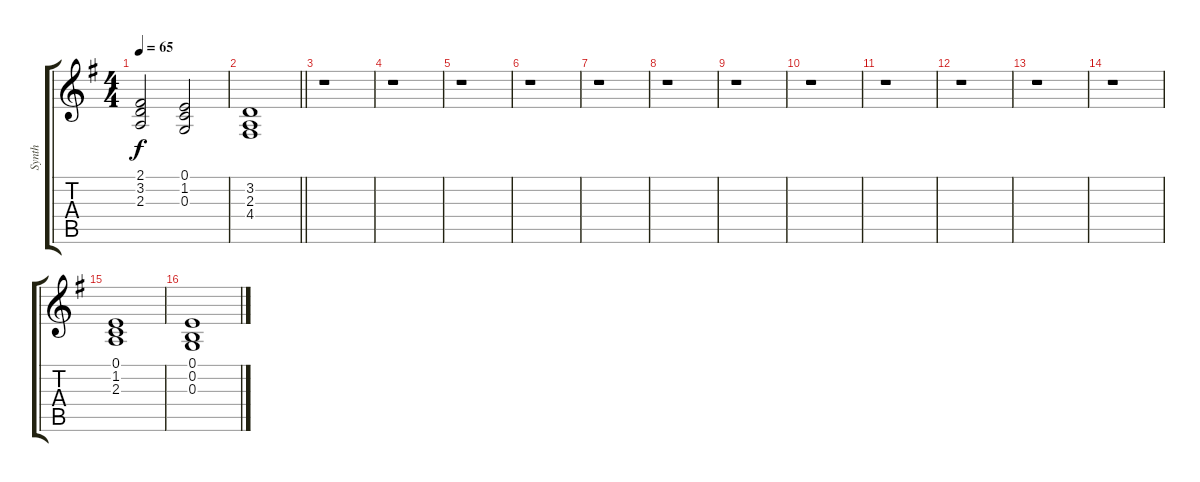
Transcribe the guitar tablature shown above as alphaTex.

\track ("Synth" "Synth") {instrument stringensemble1}
\staff {score tabs}
\tuning (E4 B3 G3 D3 A2 E2) {hide}
\ts (4 4)
\tempo 65
\clef g2
\ks g
(2.1 3.2 2.3).2{dy f} (0.1 1.2 0.3).2 |
\barLineRight lightlight
(3.2 2.3 4.4).1 |
r.1 |
r.1 |
r.1 |
r.1 |
r.1 |
r.1 |
r.1 |
r.1 |
r.1 |
r.1 |
r.1 |
r.1 |
(0.1 1.2 2.3).1 |
(0.1 0.2 0.3).1
